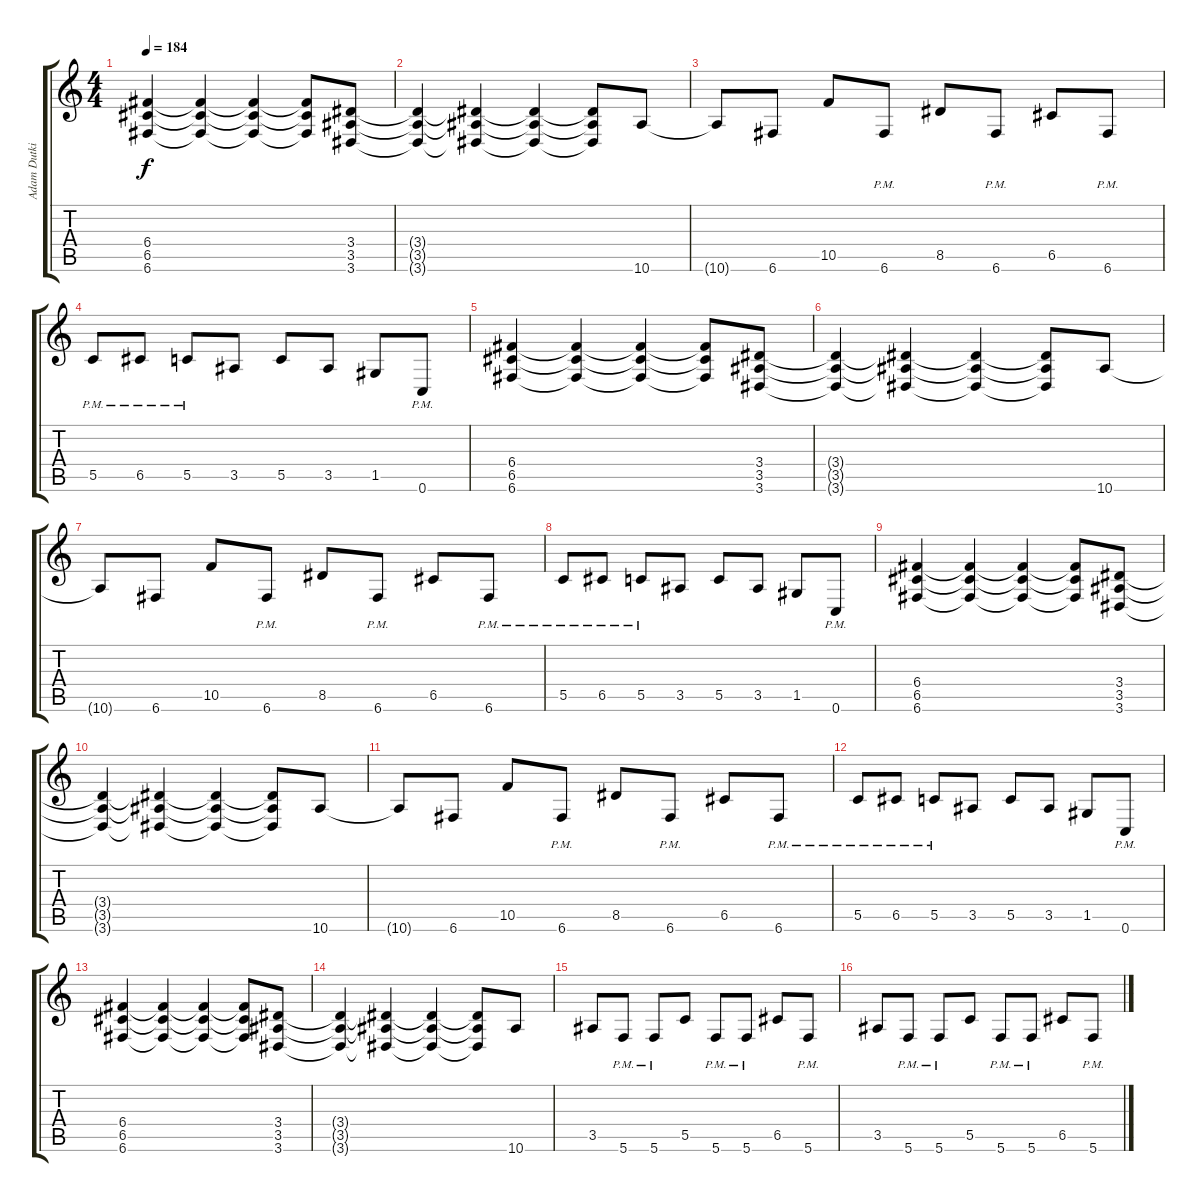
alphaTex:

\track ("Adam Dutkiwiecz" "Adam Dutki") {instrument distortionguitar}
\staff {score tabs}
\tuning (D4 A3 F3 C3 G2 C2) {hide}
\ts (4 4)
\tempo 184
\clef g2
\ks c
(6.4 6.5 6.6).4{dy f} (6.4{t} 6.5{t} 6.6{t}).4 (6.4{t} 6.5{t} 6.6{t}).4 (6.4{t} 6.5{t} 6.6{t}).8 (3.4 3.5 3.6).8 |
(3.4{t} 3.5{t} 3.6{t}).4 (3.4{t} 3.5{t} 3.6{t}).4 (3.4{t} 3.5{t} 3.6{t}).4 (3.4{t} 3.5{t} 3.6{t}).8 10.6.8 |
10.6{t}.8 6.6.8 10.5.8 6.6{pm}.8 8.5.8 6.6{pm}.8 6.5.8 6.6{pm}.8 |
5.5{pm}.8 6.5{pm}.8 5.5{pm}.8 3.5.8 5.5.8 3.5.8 1.5.8 0.6{pm}.8 |
(6.4 6.5 6.6).4 (6.4{t} 6.5{t} 6.6{t}).4 (6.4{t} 6.5{t} 6.6{t}).4 (6.4{t} 6.5{t} 6.6{t}).8 (3.4 3.5 3.6).8 |
(3.4{t} 3.5{t} 3.6{t}).4 (3.4{t} 3.5{t} 3.6{t}).4 (3.4{t} 3.5{t} 3.6{t}).4 (3.4{t} 3.5{t} 3.6{t}).8 10.6.8 |
10.6{t}.8 6.6.8 10.5.8 6.6{pm}.8 8.5.8 6.6{pm}.8 6.5.8 6.6{pm}.8 |
5.5{pm}.8 6.5{pm}.8 5.5{pm}.8 3.5.8 5.5.8 3.5.8 1.5.8 0.6{pm}.8 |
(6.4 6.5 6.6).4 (6.4{t} 6.5{t} 6.6{t}).4 (6.4{t} 6.5{t} 6.6{t}).4 (6.4{t} 6.5{t} 6.6{t}).8 (3.4 3.5 3.6).8 |
(3.4{t} 3.5{t} 3.6{t}).4 (3.4{t} 3.5{t} 3.6{t}).4 (3.4{t} 3.5{t} 3.6{t}).4 (3.4{t} 3.5{t} 3.6{t}).8 10.6.8 |
10.6{t}.8 6.6.8 10.5.8 6.6{pm}.8 8.5.8 6.6{pm}.8 6.5.8 6.6{pm}.8 |
5.5{pm}.8 6.5{pm}.8 5.5{pm}.8 3.5.8 5.5.8 3.5.8 1.5.8 0.6{pm}.8 |
(6.4 6.5 6.6).4 (6.4{t} 6.5{t} 6.6{t}).4 (6.4{t} 6.5{t} 6.6{t}).4 (6.4{t} 6.5{t} 6.6{t}).8 (3.4 3.5 3.6).8 |
(3.4{t} 3.5{t} 3.6{t}).4 (3.4{t} 3.5{t} 3.6{t}).4 (3.4{t} 3.5{t} 3.6{t}).4 (3.4{t} 3.5{t} 3.6{t}).8 10.6.8 |
3.5.8 5.6{pm}.8 5.6{pm}.8 5.5.8 5.6{pm}.8 5.6{pm}.8 6.5.8 5.6{pm}.8 |
3.5.8 5.6{pm}.8 5.6{pm}.8 5.5.8 5.6{pm}.8 5.6{pm}.8 6.5.8 5.6{pm}.8
